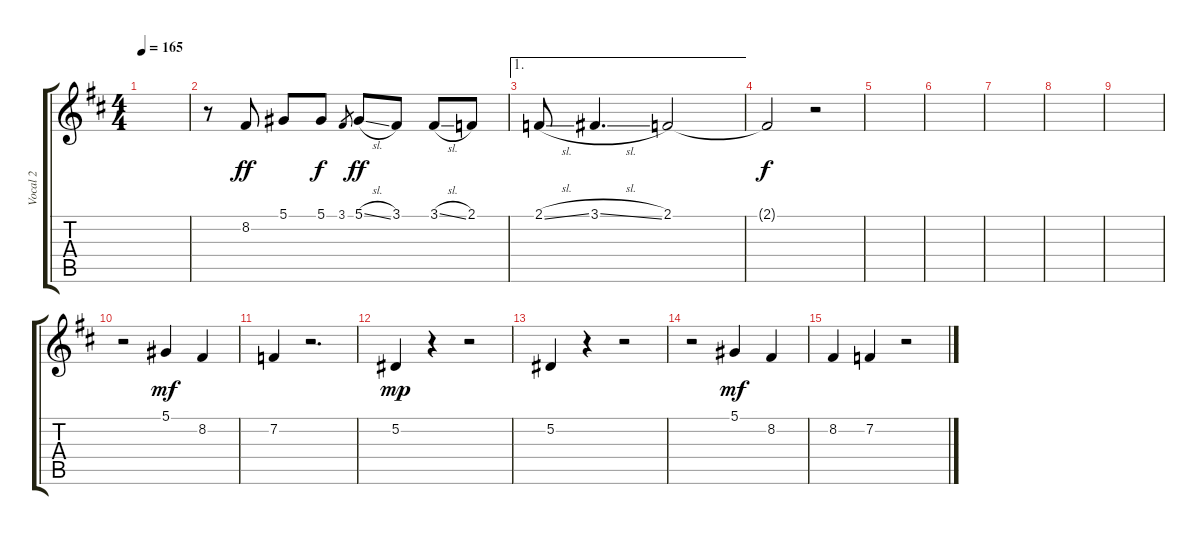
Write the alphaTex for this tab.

\track ("Vocal 2" "Vocal 2") {instrument tenorsax}
\staff {score tabs}
\tuning (Eb4 Bb3 Gb3 Db3 Ab2 Eb2) {hide}
\ts (4 4)
\tempo 165
\clef g2
\ks d
|
r.8 8.2.8{dy ff} 5.1.8 5.1.8{dy f} 3.1.8{gr} 5.1{sl}.8{dy ff} 3.1.8 3.1{sl}.8 2.1.8 |
\ae 1
2.1{sl}.8 3.1{sl}.4{d} 2.1.2 |
2.1{t}.2{dy f} r.2 |
|
|
|
|
|
r.2 5.1.4{dy mf} 8.2.4 |
7.2.4 r.2{d} |
5.2.4{dy mp balance 0} r.4 r.2 |
5.2.4 r.4 r.2{balance 8} |
r.2 5.1.4{dy mf} 8.2.4 |
8.2.4 7.2.4 r.2
